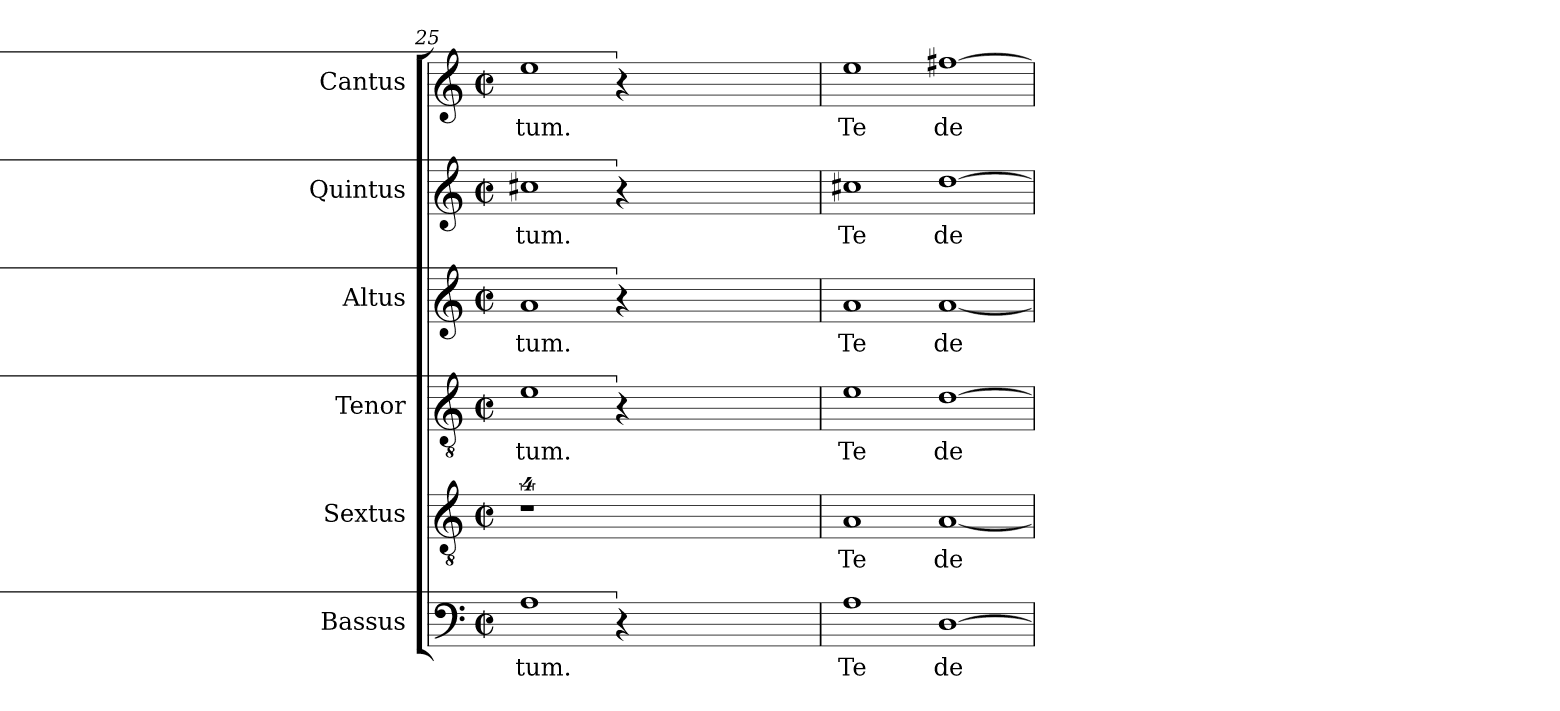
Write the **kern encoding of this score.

**kern	**text	**kern	**text	**kern	**text	**kern	**text	**kern	**text	**kern	**text
*part6	*part6	*part5	*part5	*part4	*part4	*part3	*part3	*part2	*part2	*part1	*part1
*staff6	*staff6	*staff5	*staff5	*staff4	*staff4	*staff3	*staff3	*staff2	*staff2	*staff1	*staff1
*I"Bassus	*	*I"Sextus	*	*I"Tenor	*	*I"Altus	*	*I"Quintus	*	*I"Cantus	*
*clefF4	*	*clefGv2	*	*clefGv2	*	*clefG2	*	*clefG2	*	*clefG2	*
*M2/2	*	*M2/2	*	*M2/2	*	*M2/2	*	*M2/2	*	*M2/2	*
*met(c|)	*	*met(c|)	*	*met(c|)	*	*met(c|)	*	*met(c|)	*	*met(c|)	*
=25	=25	=25	=25	=25	=25	=25	=25	=25	=25	=25	=25
!	!LO:LY:b:cj	!	!	!	!LO:LY:b:cj	!	!LO:LY:b:cj	!	!LO:LY:b:cj	!	!LO:LY:b:cj
1A	-tum.	4%9r	.	1e	-tum.	1a	tum.	1cc#X	-tum.	1ee	-tum.
!LO:N:vis=1	!	!	!	!LO:N:vis=1	!	!LO:N:vis=1	!	!LO:N:vis=1	!	!LO:N:vis=1	!
4%9r	.	.	.	4%9r	.	4%9r	.	4%9r	.	4%9r	.
.	.	1ryy	.	.	.	.	.	.	.	.	.
=26	=26	=26	=26	=26	=26	=26	=26	=26	=26	=26	=26
!	!LO:LY:b:cj	!	!LO:LY:b:cj	!	!LO:LY:b:cj	!	!LO:LY:b:cj	!	!LO:LY:b:cj	!	!LO:LY:b:cj
1A	Te	1A	Te	1e	Te	1a	Te	1cc#X	Te	1ee	Te
!	!LO:LY:b:cj	!	!LO:LY:b:cj	!	!LO:LY:b:cj	!	!LO:LY:b:cj	!	!LO:LY:b:cj	!	!LO:LY:b:cj
[>1D	de-	[<1A	de-	[>1d	de-	[<1a	de	[>1dd	de-	[>1ff#X	de-
=	=	=	=	=	=	=	=	=	=	=	=
*-	*-	*-	*-	*-	*-	*-	*-	*-	*-	*-	*-
